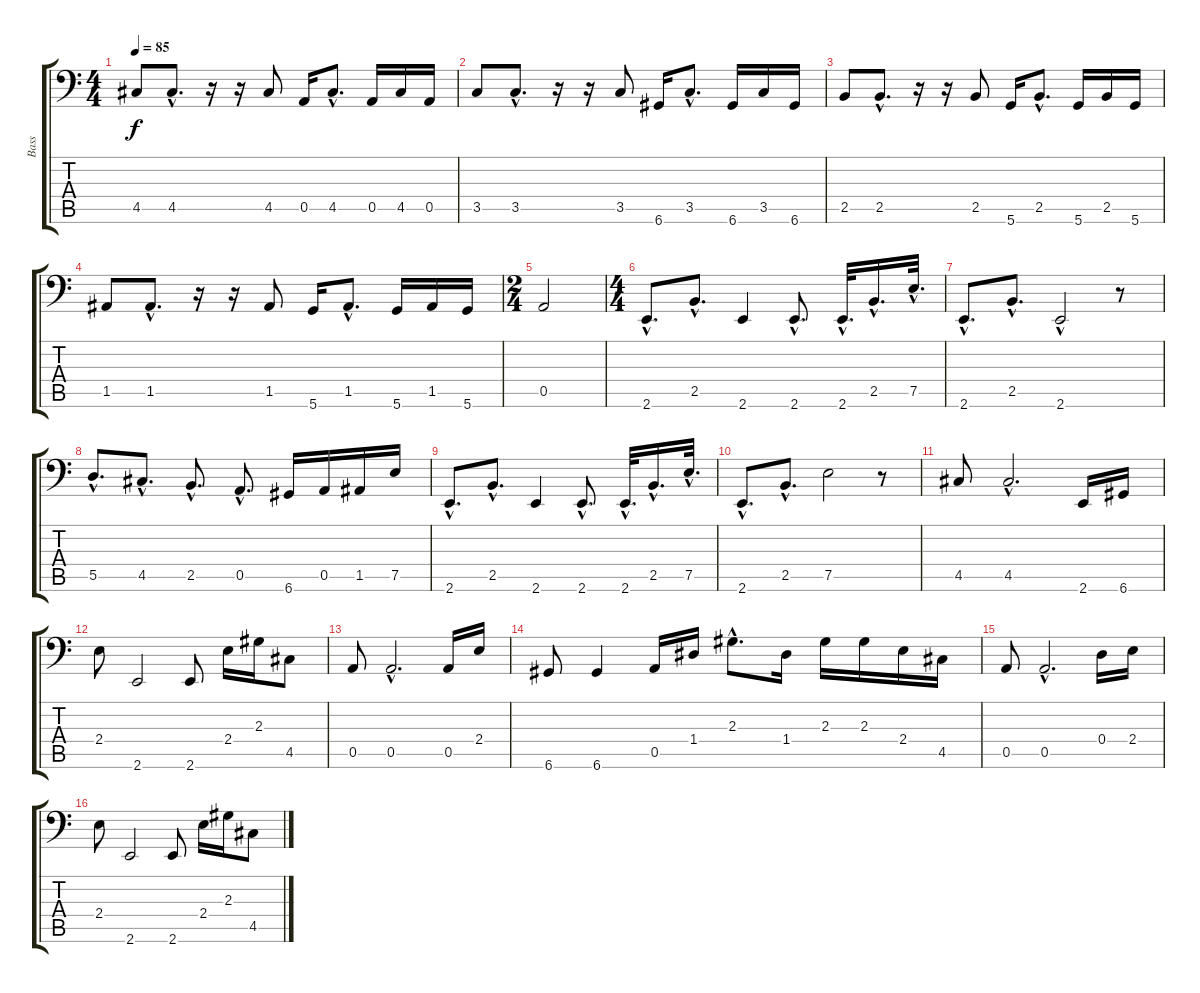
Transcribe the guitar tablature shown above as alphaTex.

\track ("Bass" "Bass") {instrument electricguitarjazz}
\staff {score tabs}
\tuning (D3 A2 Gb2 D2 A1 D1) {hide}
\ts (4 4)
\tempo 85
\clef f4
\ks c
4.5.8{dy f} 4.5{hac}.8{d} r.16 r.16 4.5.8 0.5.16 4.5{hac}.8{d} 0.5.16 4.5.16 0.5.16 |
3.5.8 3.5{hac}.8{d} r.16 r.16 3.5.8 6.6.16 3.5{hac}.8{d} 6.6.16 3.5.16 6.6.16 |
2.5.8 2.5{hac}.8{d} r.16 r.16 2.5.8 5.6.16 2.5{hac}.8{d} 5.6.16 2.5.16 5.6.16 |
1.5.8 1.5{hac}.8{d} r.16 r.16 1.5.8 5.6.16 1.5{hac}.8{d} 5.6.16 1.5.16 5.6.16 |
\ts (2 4)
0.5.2 |
\ts (4 4)
2.6{hac}.8{d} 2.5{hac}.8{d} 2.6.4 2.6{hac}.8{d} 2.6{hac}.32{d} 2.5{hac}.16{d} 7.5{hac}.32{d} |
2.6{hac}.8{d} 2.5{hac}.8{d} 2.6{hac}.2 r.8 |
5.5{hac}.8{d} 4.5{hac}.8{d} 2.5{hac}.8{d} 0.5{hac}.8{d} 6.6.16 0.5.16 1.5.16 7.5.16 |
2.6{hac}.8{d} 2.5{hac}.8{d} 2.6.4 2.6{hac}.8{d} 2.6{hac}.32{d} 2.5{hac}.16{d} 7.5{hac}.32{d} |
2.6{hac}.8{d} 2.5{hac}.8{d} 7.5.2 r.8 |
4.5.8 4.5{hac}.2{d} 2.6.16 6.6.16 |
2.4.8 2.6.2 2.6.8 2.4.16 2.3.16 4.5.8 |
0.5.8 0.5{hac}.2{d} 0.5.16 2.4.16 |
6.6.8 6.6.4 0.5.16 1.4.16 2.3{hac}.8{d} 1.4.16 2.3.16 2.3.16 2.4.16 4.5.16 |
0.5.8 0.5{hac}.2{d} 0.4.16 2.4.16 |
2.4.8 2.6.2 2.6.8 2.4.16 2.3.16 4.5.8
